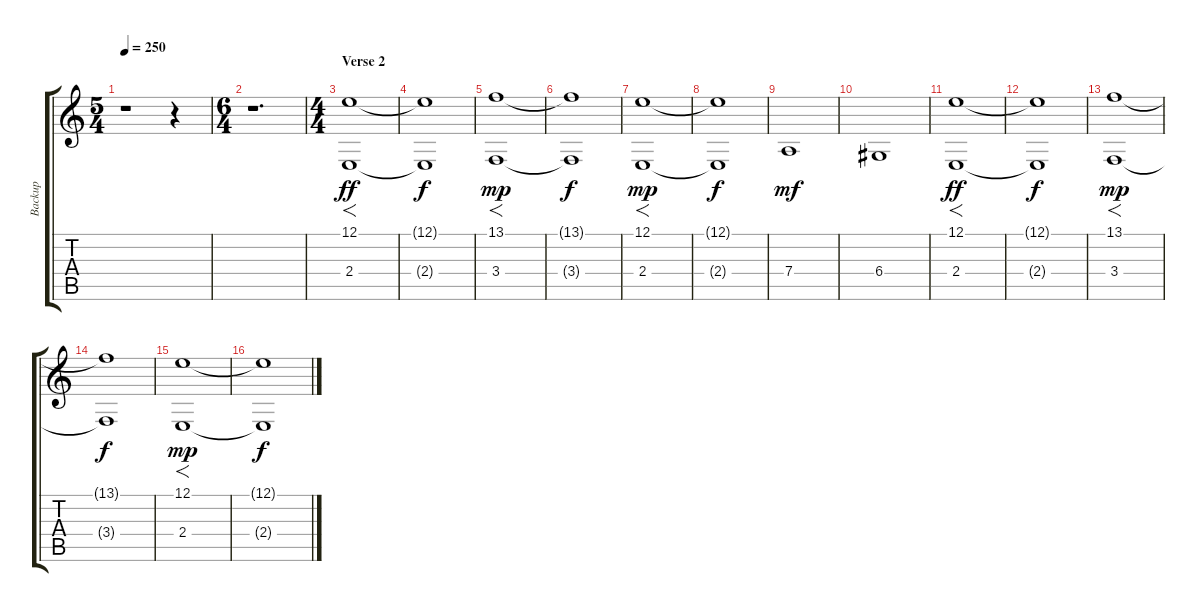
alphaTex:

\track ("Backup" "Backup") {instrument voiceoohs}
\staff {score tabs}
\tuning (E4 B3 G3 D3 A2 E2) {hide}
\ts (5 4)
\tempo 250
\clef g2
\ks c
r.1{dy f} r.4 |
\ts (6 4)
r.1{d} |
\ts (4 4)
\section ("" "Verse 2")
(12.1 2.4).1{f dy ff volume 16 balance 13 instrument voiceoohs} |
(12.1{t} 2.4{t}).1{dy f} |
(13.1 3.4).1{f dy mp} |
(13.1{t} 3.4{t}).1{dy f} |
(12.1 2.4).1{f dy mp} |
(12.1{t} 2.4{t}).1{dy f} |
7.4.1{dy mf} |
6.4.1 |
(12.1 2.4).1{f dy ff} |
(12.1{t} 2.4{t}).1{dy f} |
(13.1 3.4).1{f dy mp} |
(13.1{t} 3.4{t}).1{dy f} |
(12.1 2.4).1{f dy mp} |
(12.1{t} 2.4{t}).1{dy f}
